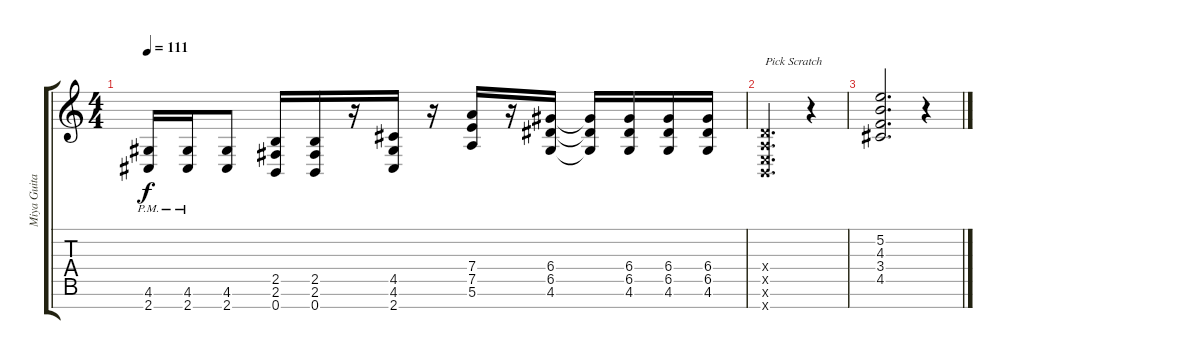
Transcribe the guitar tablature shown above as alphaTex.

\track ("Miya Guitar I" "Miya Guita") {instrument distortionguitar}
\staff {score tabs}
\tuning (E4 B3 G3 D3 A2 E2 B1) {hide}
\ts (4 4)
\tempo 111
\clef g2
\ks c
(4.6{pm} 2.7{pm}).16{dy f} (4.6{pm} 2.7{pm}).16 (4.6 2.7).8 (2.5 2.6 0.7).16 (2.5 2.6 0.7).16 r.16 (4.5 4.6 2.7).16 r.16 (7.4 7.5 5.6).16 r.16 (6.4 6.5 4.6).16 (6.4{t} 6.5{t} 4.6{t}).16 (6.4 6.5 4.6).16 (6.4 6.5 4.6).16 (6.4 6.5 4.6).16 |
(0.4{x} 0.5{x} 0.6{x} 0.7{x}).2{d txt "Pick Scratch"} r.4 |
(5.2 4.3 3.4 4.5).2{d} r.4
